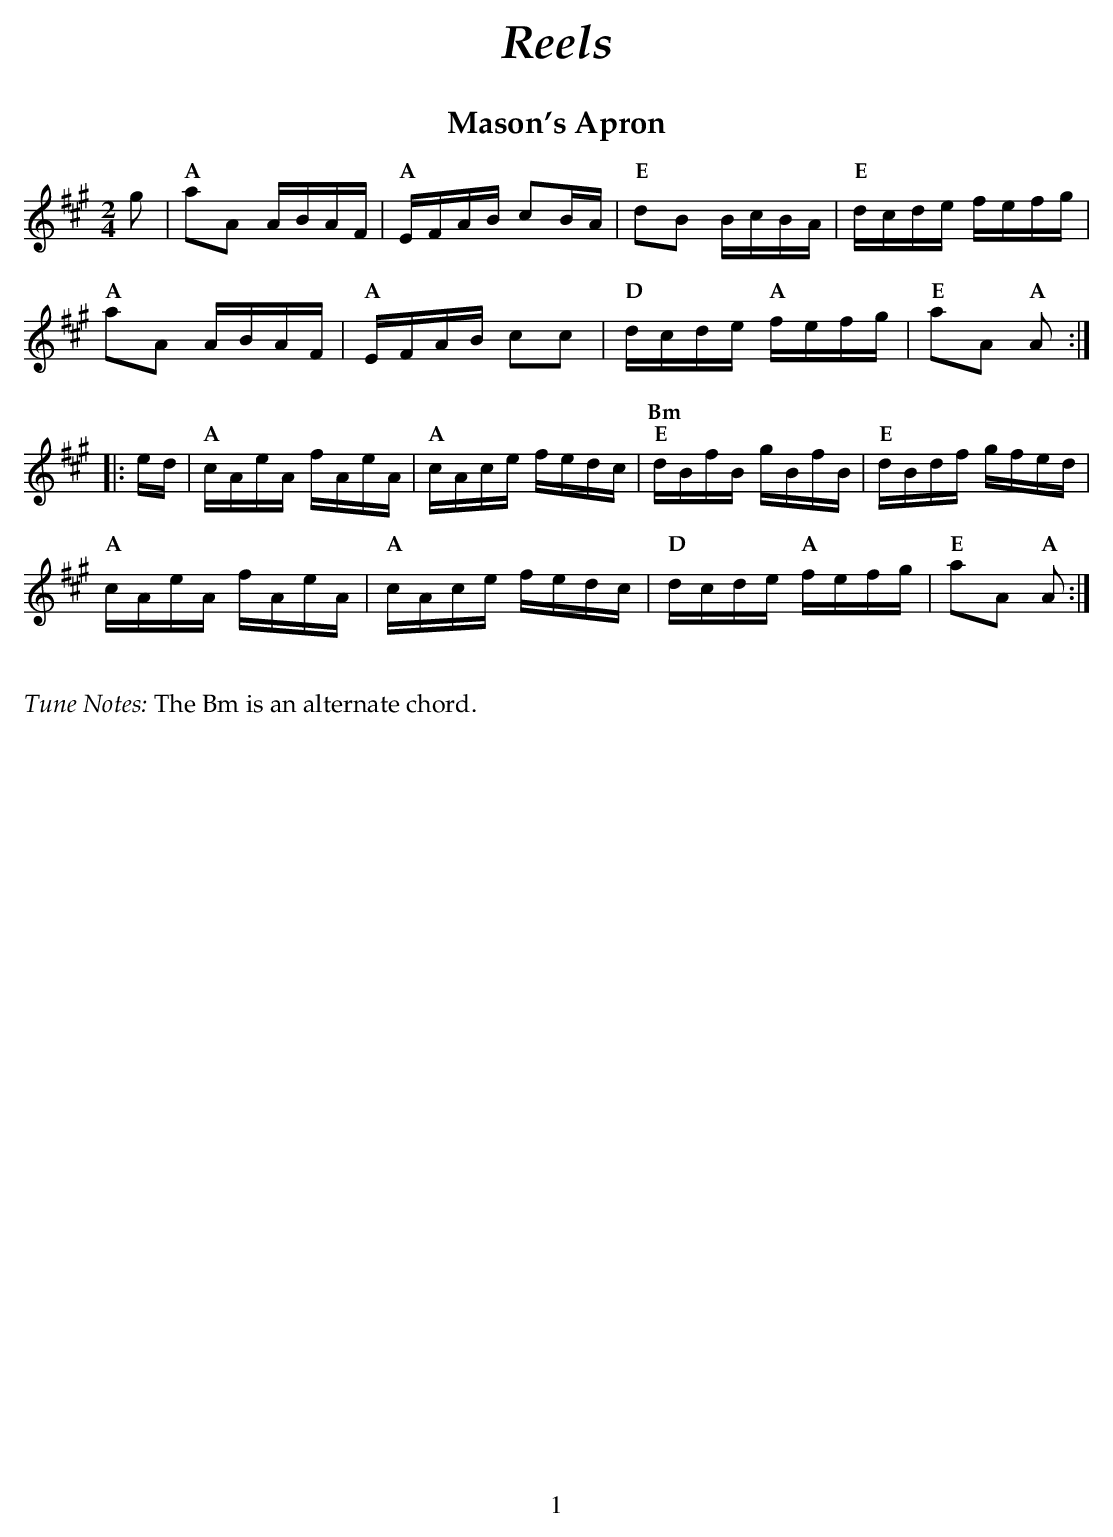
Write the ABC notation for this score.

X:1
T:Mason's Apron
M:2/4
L:1/16
K:A
g2 |\
"A" a2A2 ABAF | "A" EFAB c2BA | "E" d2B2     BcBA | "E" dcde    fefg |
"A" a2A2 ABAF | "A" EFAB c2c2 | "D" dcde "A" fefg | "E" a2A2 "A" A2 :|
|:ed |\
"A" cAeA fAeA | "A" cAce fedc | "Bm;E" dBfB gBfB | "E" dBdf    gfed |
"A" cAeA fAeA | "A" cAce fedc | "D"  dcde "A" fefg | "E" a2A2 "A" A2 :|
